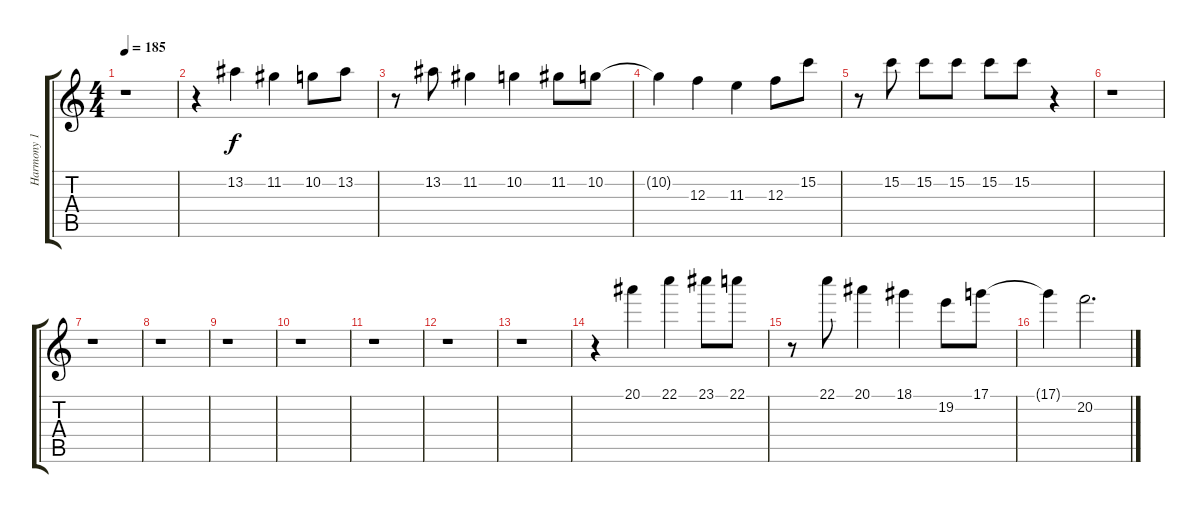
\track ("Harmony 1" "Harmony 1") {instrument overdrivenguitar}
\staff {score tabs}
\tuning (D4 A3 F3 C3 G2 C2) {hide}
\ts (4 4)
\tempo 185
\clef g2
\ks aminor
r.1{dy f} |
r.4 13.2.4 11.2.4 10.2.8 13.2.8 |
r.8 13.2.8 11.2.4 10.2.4 11.2.8 10.2.8 |
10.2{t}.4 12.3.4 11.3.4 12.3.8 15.2.8 |
r.8 15.2.8 15.2.8 15.2.8 15.2.8 15.2.8 r.4 |
r.1 |
r.1 |
r.1 |
r.1 |
r.1 |
r.1 |
r.1 |
r.1 |
r.4 20.1.4 22.1.4 23.1.8 22.1.8 |
r.8 22.1.8 20.1.4 18.1.4 19.2.8 17.1.8 |
17.1{t}.4 20.2.2{d}
